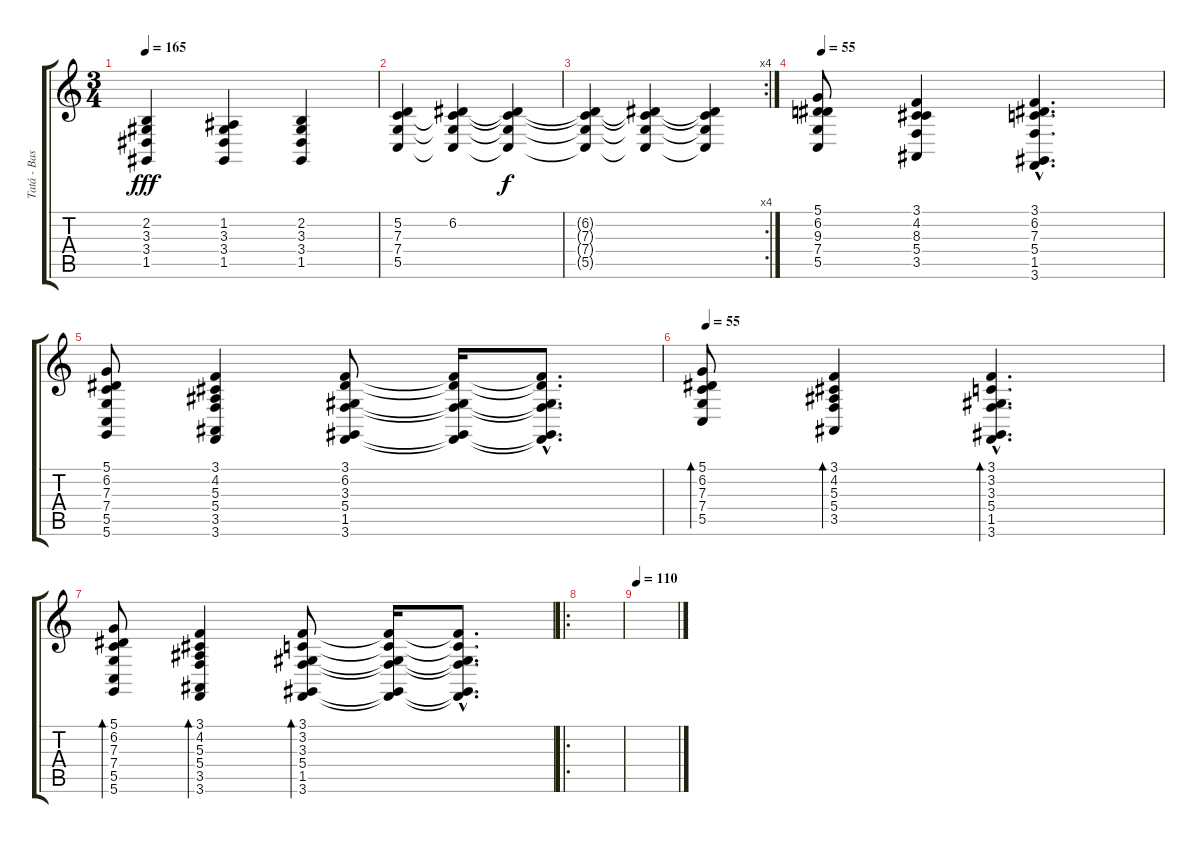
\track ("Tatá - Base" "Tatá - Bas") {instrument stringensemble2}
\staff {score tabs}
\tuning (D4 A3 F3 C3 G2 D2) {hide}
\ts (3 4)
\tempo 165
\clef g2
\ks c
(2.2 3.3 3.4 1.5).4{dy fff} (1.2 3.3 3.4 1.5).4 (2.2 3.3 3.4 1.5).4 |
(5.2 7.3 7.4 5.5).4 (6.2 7.3{t} 7.4{t} 5.5{t}).4 (6.2{t} 7.3{t} 7.4{t} 5.5{t}).4{dy f} |
\rc 4
(6.2{t} 7.3{t} 7.4{t} 5.5{t}).4 (6.2{t} 7.3{t} 7.4{t} 5.5{t}).4 (6.2{t} 7.3{t} 7.4{t} 5.5{t}).4 |
\tempo 55
(5.1 6.2 9.3 7.4 5.5).8 (3.1 4.2 8.3 5.4 3.5).4 (3.1{hac} 6.2{hac} 7.3{hac} 5.4{hac} 1.5{hac} 3.6{hac}).4{d} |
(5.1 6.2 7.3 7.4 5.5 5.6).8 (3.1 4.2 5.3 5.4 3.5 3.6).4 (3.1 6.2 3.3 5.4 1.5 3.6).8 (3.1{t} 6.2{t} 3.3{t} 5.4{t} 1.5{t} 3.6{t}).16 (3.1{hac t} 6.2{hac t} 3.3{hac t} 5.4{hac t} 1.5{hac t} 3.6{hac t}).8{d} |
\tempo 55
(5.1 6.2 7.3 7.4 5.5).8{bd 60} (3.1 4.2 5.3 5.4 3.5).4{bd 60} (3.1{hac} 3.2{hac} 3.3{hac} 5.4{hac} 1.5{hac} 3.6{hac}).4{d bd 60} |
(5.1 6.2 7.3 7.4 5.5 5.6).8{bd 60} (3.1 4.2 5.3 5.4 3.5 3.6).4{bd 60} (3.1 3.2 3.3 5.4 1.5 3.6).8{bd 60} (3.1{t} 3.2{t} 3.3{t} 5.4{t} 1.5{t} 3.6{t}).16 (3.1{hac t} 3.2{hac t} 3.3{hac t} 5.4{hac t} 1.5{hac t} 3.6{hac t}).8{d} |
\ro
|
\tempo 110
